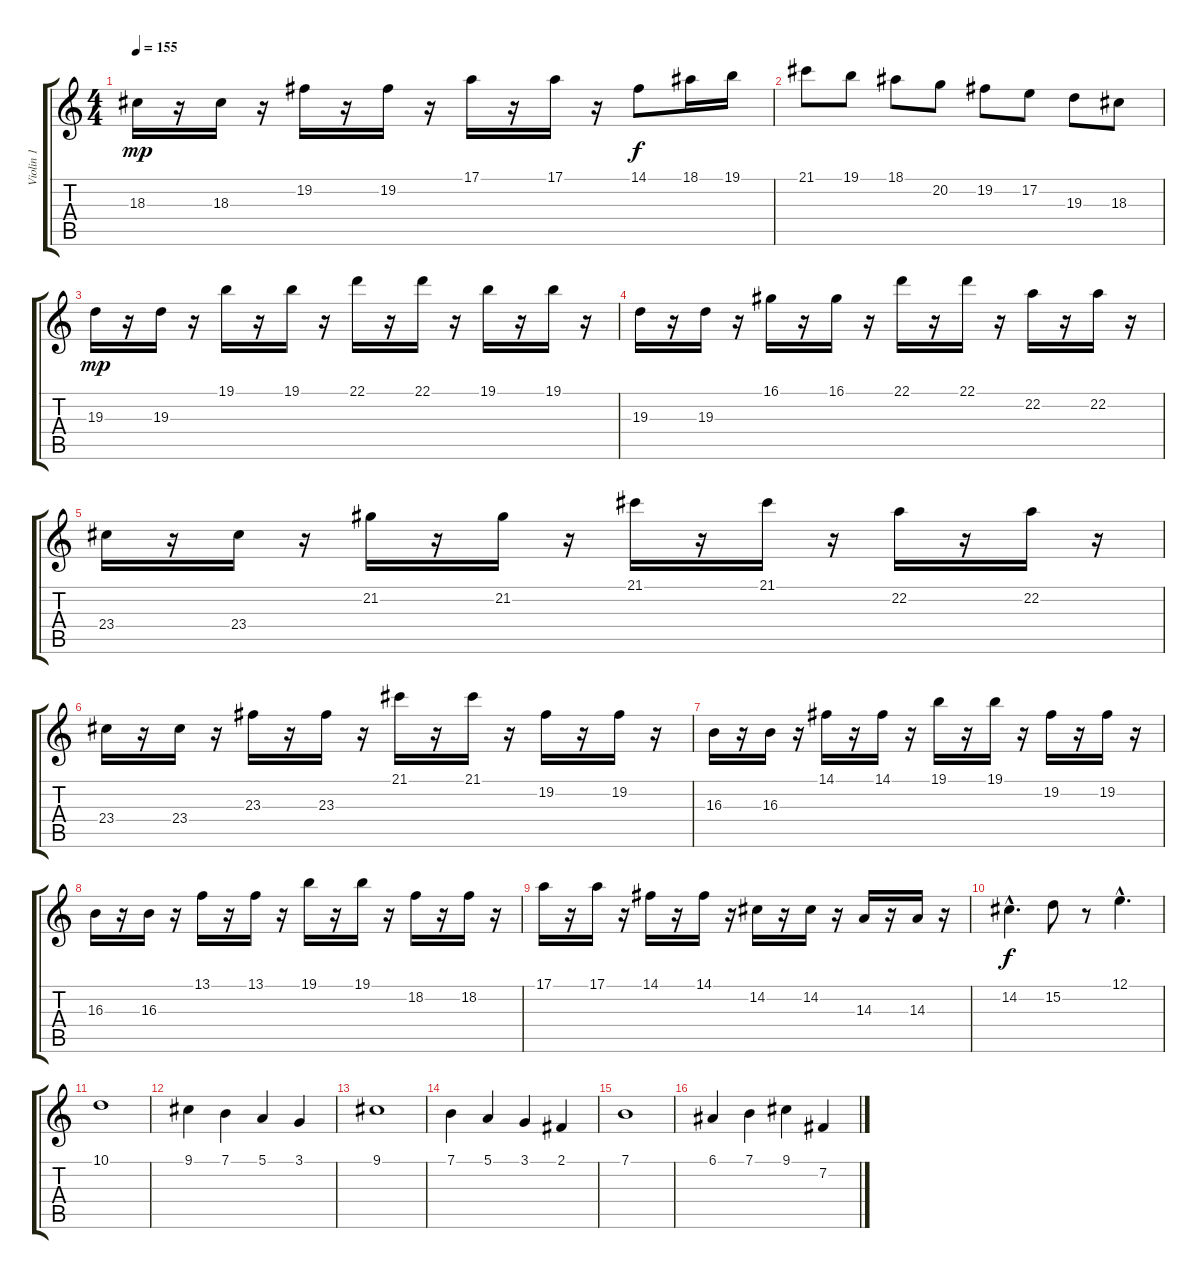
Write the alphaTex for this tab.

\track ("Violin 1" "Violin 1") {instrument violin}
\staff {score tabs}
\tuning (E4 B3 G3 D3 A2 E2) {hide}
\ts (4 4)
\tempo 155
\clef g2
\ks c
18.3.16{dy mp} r.16 18.3.16 r.16 19.2.16 r.16 19.2.16 r.16 17.1.16 r.16 17.1.16 r.16 14.1.8{dy f} 18.1.16 19.1.16 |
21.1.8 19.1.8 18.1.8 20.2.8 19.2.8 17.2.8 19.3.8 18.3.8 |
19.3.16{dy mp} r.16 19.3.16 r.16 19.1.16 r.16 19.1.16 r.16 22.1.16 r.16 22.1.16 r.16 19.1.16 r.16 19.1.16 r.16 |
19.3.16 r.16 19.3.16 r.16 16.1.16 r.16 16.1.16 r.16 22.1.16 r.16 22.1.16 r.16 22.2.16 r.16 22.2.16 r.16 |
23.4.16 r.16 23.4.16 r.16 21.2.16 r.16 21.2.16 r.16 21.1.16 r.16 21.1.16 r.16 22.2.16 r.16 22.2.16 r.16 |
23.4.16 r.16 23.4.16 r.16 23.3.16 r.16 23.3.16 r.16 21.1.16 r.16 21.1.16 r.16 19.2.16 r.16 19.2.16 r.16 |
16.3.16 r.16 16.3.16 r.16 14.1.16 r.16 14.1.16 r.16 19.1.16 r.16 19.1.16 r.16 19.2.16 r.16 19.2.16 r.16 |
16.3.16 r.16 16.3.16 r.16 13.1.16 r.16 13.1.16 r.16 19.1.16 r.16 19.1.16 r.16 18.2.16 r.16 18.2.16 r.16 |
17.1.16 r.16 17.1.16 r.16 14.1.16 r.16 14.1.16 r.16 14.2.16 r.16 14.2.16 r.16 14.3.16 r.16 14.3.16 r.16 |
14.2{hac}.4{d dy f} 15.2.8 r.8 12.1{hac}.4{d} |
10.1.1 |
9.1.4 7.1.4 5.1.4 3.1.4 |
9.1.1 |
7.1.4 5.1.4 3.1.4 2.1.4 |
7.1.1 |
6.1.4 7.1.4 9.1.4 7.2.4
